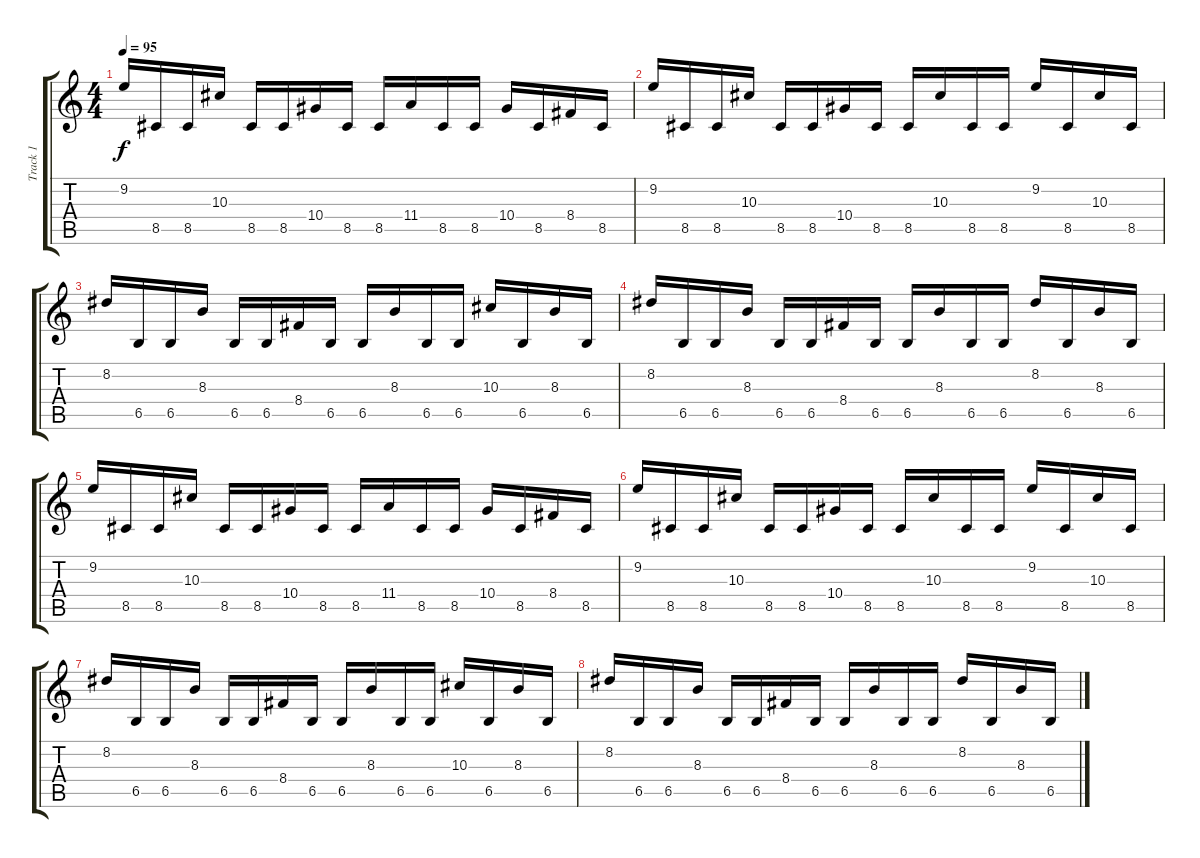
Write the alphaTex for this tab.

\track ("Track 1" "Track 1") {instrument distortionguitar}
\staff {score tabs}
\tuning (C4 G3 Eb3 Bb2 F2 C2) {hide}
\ts (4 4)
\tempo 95
\clef g2
\ks c
9.2.16{dy f} 8.5.16 8.5.16 10.3.16 8.5.16 8.5.16 10.4.16 8.5.16 8.5.16 11.4.16 8.5.16 8.5.16 10.4.16 8.5.16 8.4.16 8.5.16 |
9.2.16 8.5.16 8.5.16 10.3.16 8.5.16 8.5.16 10.4.16 8.5.16 8.5.16 10.3.16 8.5.16 8.5.16 9.2.16 8.5.16 10.3.16 8.5.16 |
8.2.16 6.5.16 6.5.16 8.3.16 6.5.16 6.5.16 8.4.16 6.5.16 6.5.16 8.3.16 6.5.16 6.5.16 10.3.16 6.5.16 8.3.16 6.5.16 |
8.2.16 6.5.16 6.5.16 8.3.16 6.5.16 6.5.16 8.4.16 6.5.16 6.5.16 8.3.16 6.5.16 6.5.16 8.2.16 6.5.16 8.3.16 6.5.16 |
9.2.16 8.5.16 8.5.16 10.3.16 8.5.16 8.5.16 10.4.16 8.5.16 8.5.16 11.4.16 8.5.16 8.5.16 10.4.16 8.5.16 8.4.16 8.5.16 |
9.2.16 8.5.16 8.5.16 10.3.16 8.5.16 8.5.16 10.4.16 8.5.16 8.5.16 10.3.16 8.5.16 8.5.16 9.2.16 8.5.16 10.3.16 8.5.16 |
8.2.16 6.5.16 6.5.16 8.3.16 6.5.16 6.5.16 8.4.16 6.5.16 6.5.16 8.3.16 6.5.16 6.5.16 10.3.16 6.5.16 8.3.16 6.5.16 |
8.2.16 6.5.16 6.5.16 8.3.16 6.5.16 6.5.16 8.4.16 6.5.16 6.5.16 8.3.16 6.5.16 6.5.16 8.2.16 6.5.16 8.3.16 6.5.16
